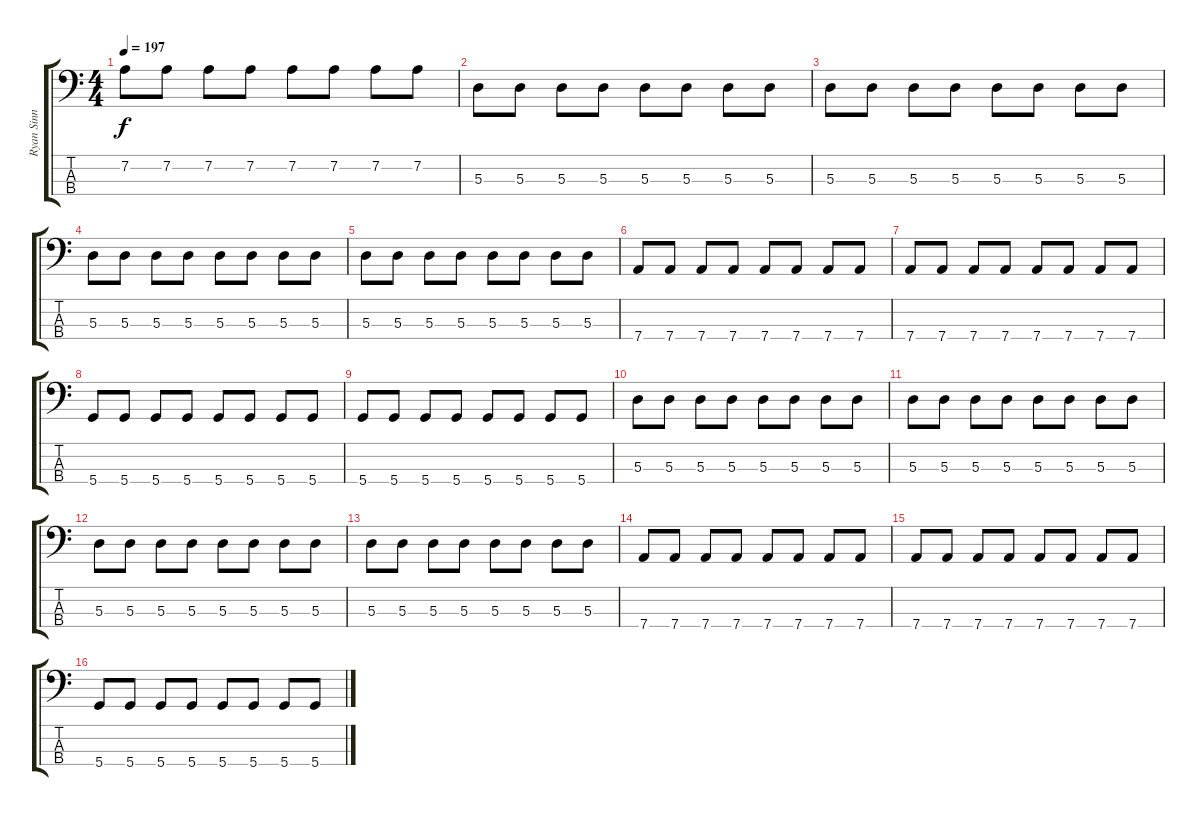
\track ("Ryan Sinn Bass" "Ryan Sinn ") {instrument electricbasspick}
\staff {score tabs}
\tuning (G2 D2 A1 D1) {hide}
\ts (4 4)
\tempo 197
\clef f4
\ks c
7.2.8{dy f} 7.2.8 7.2.8 7.2.8 7.2.8 7.2.8 7.2.8 7.2.8 |
5.3.8 5.3.8 5.3.8 5.3.8 5.3.8 5.3.8 5.3.8 5.3.8 |
5.3.8 5.3.8 5.3.8 5.3.8 5.3.8 5.3.8 5.3.8 5.3.8 |
5.3.8 5.3.8 5.3.8 5.3.8 5.3.8 5.3.8 5.3.8 5.3.8 |
5.3.8 5.3.8 5.3.8 5.3.8 5.3.8 5.3.8 5.3.8 5.3.8 |
7.4.8 7.4.8 7.4.8 7.4.8 7.4.8 7.4.8 7.4.8 7.4.8 |
7.4.8 7.4.8 7.4.8 7.4.8 7.4.8 7.4.8 7.4.8 7.4.8 |
5.4.8 5.4.8 5.4.8 5.4.8 5.4.8 5.4.8 5.4.8 5.4.8 |
5.4.8 5.4.8 5.4.8 5.4.8 5.4.8 5.4.8 5.4.8 5.4.8 |
5.3.8 5.3.8 5.3.8 5.3.8 5.3.8 5.3.8 5.3.8 5.3.8 |
5.3.8 5.3.8 5.3.8 5.3.8 5.3.8 5.3.8 5.3.8 5.3.8 |
5.3.8 5.3.8 5.3.8 5.3.8 5.3.8 5.3.8 5.3.8 5.3.8 |
5.3.8 5.3.8 5.3.8 5.3.8 5.3.8 5.3.8 5.3.8 5.3.8 |
7.4.8 7.4.8 7.4.8 7.4.8 7.4.8 7.4.8 7.4.8 7.4.8 |
7.4.8 7.4.8 7.4.8 7.4.8 7.4.8 7.4.8 7.4.8 7.4.8 |
5.4.8 5.4.8 5.4.8 5.4.8 5.4.8 5.4.8 5.4.8 5.4.8
